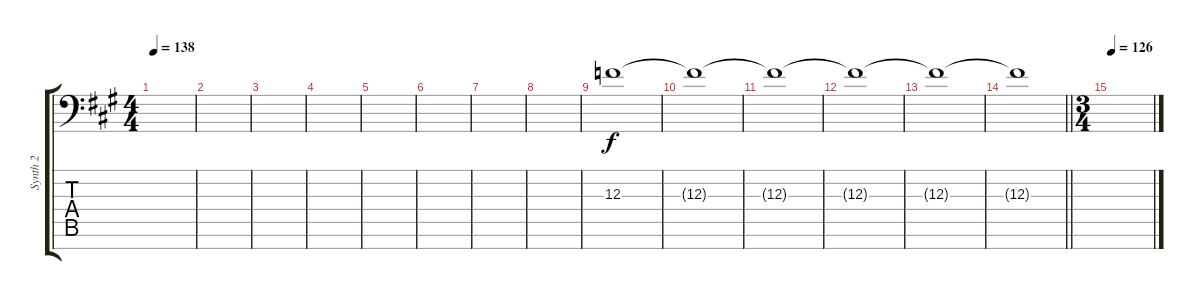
\track ("Synth 2" "Synth 2") {instrument voiceoohs}
\staff {score tabs}
\tuning (D4 A3 F3 C3 G2 D2 A1) {hide}
\ts (4 4)
\tempo 138
\clef f4
\ks f#minor
|
|
|
|
|
|
|
|
12.3.1{instrument synthstrings1} |
12.3{t}.1{volume 0} |
12.3{t}.1 |
12.3{t}.1 |
12.3{t}.1 |
\barLineRight lightlight
12.3{t}.1 |
\ts (3 4)
\tempo 126
